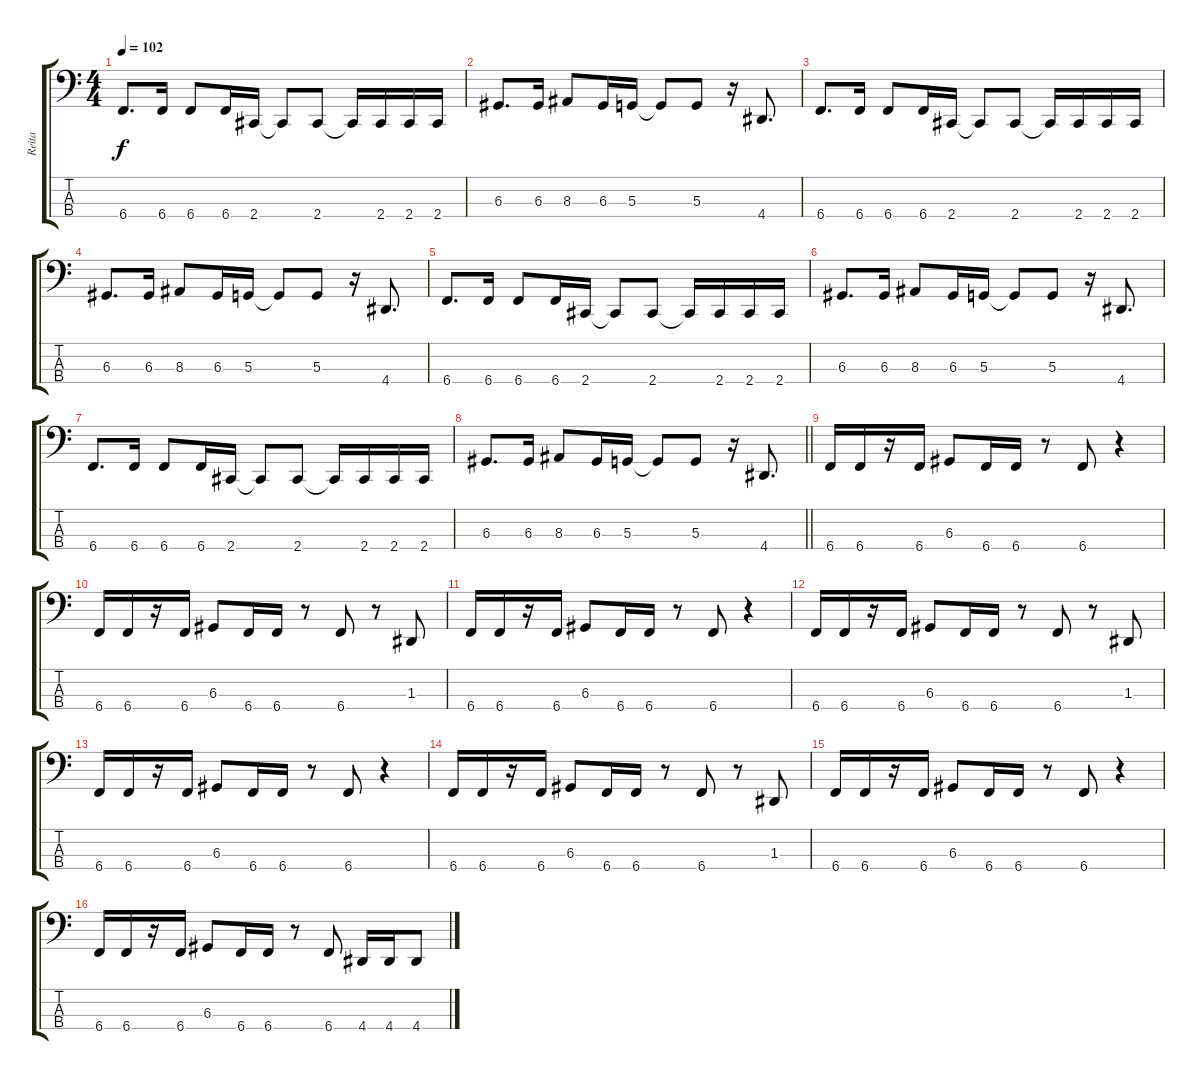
\track ("Reita" "Reita") {instrument electricbasspick}
\staff {score tabs}
\tuning (C2 G1 D1 B0) {hide}
\ts (4 4)
\tempo 102
\clef f4
\ks c
6.4.8{d dy f} 6.4.16 6.4.8 6.4.16 2.4.16 2.4{t}.8 2.4.8 2.4{t}.16 2.4.16 2.4.16 2.4.16 |
6.3.8{d} 6.3.16 8.3.8 6.3.16 5.3.16 5.3{t}.8 5.3.8 r.16 4.4.8{d} |
6.4.8{d} 6.4.16 6.4.8 6.4.16 2.4.16 2.4{t}.8 2.4.8 2.4{t}.16 2.4.16 2.4.16 2.4.16 |
6.3.8{d} 6.3.16 8.3.8 6.3.16 5.3.16 5.3{t}.8 5.3.8 r.16 4.4.8{d} |
6.4.8{d} 6.4.16 6.4.8 6.4.16 2.4.16 2.4{t}.8 2.4.8 2.4{t}.16 2.4.16 2.4.16 2.4.16 |
6.3.8{d} 6.3.16 8.3.8 6.3.16 5.3.16 5.3{t}.8 5.3.8 r.16 4.4.8{d} |
6.4.8{d} 6.4.16 6.4.8 6.4.16 2.4.16 2.4{t}.8 2.4.8 2.4{t}.16 2.4.16 2.4.16 2.4.16 |
\barLineRight lightlight
6.3.8{d} 6.3.16 8.3.8 6.3.16 5.3.16 5.3{t}.8 5.3.8 r.16 4.4.8{d} |
6.4.16 6.4.16 r.16 6.4.16 6.3.8 6.4.16 6.4.16 r.8 6.4.8 r.4 |
6.4.16 6.4.16 r.16 6.4.16 6.3.8 6.4.16 6.4.16 r.8 6.4.8 r.8 1.3.8 |
6.4.16 6.4.16 r.16 6.4.16 6.3.8 6.4.16 6.4.16 r.8 6.4.8 r.4 |
6.4.16 6.4.16 r.16 6.4.16 6.3.8 6.4.16 6.4.16 r.8 6.4.8 r.8 1.3.8 |
6.4.16 6.4.16 r.16 6.4.16 6.3.8 6.4.16 6.4.16 r.8 6.4.8 r.4 |
6.4.16 6.4.16 r.16 6.4.16 6.3.8 6.4.16 6.4.16 r.8 6.4.8 r.8 1.3.8 |
6.4.16 6.4.16 r.16 6.4.16 6.3.8 6.4.16 6.4.16 r.8 6.4.8 r.4 |
6.4.16 6.4.16 r.16 6.4.16 6.3.8 6.4.16 6.4.16 r.8 6.4.8 4.4.16 4.4.16 4.4.8
